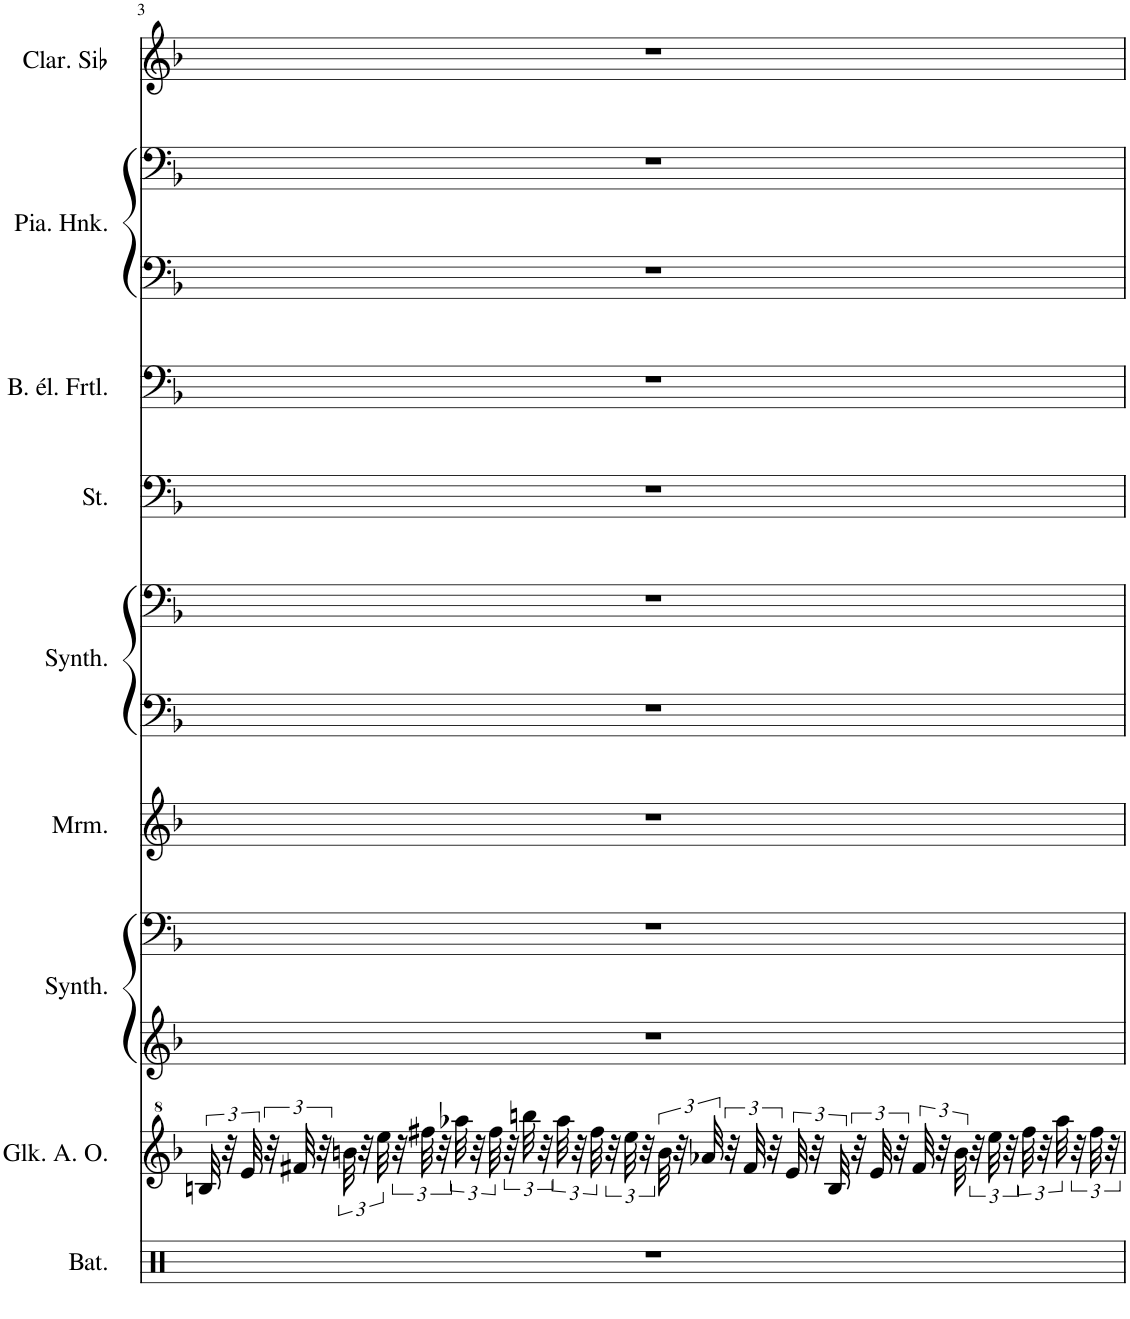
**kern	**kern	**kern	**kern	**kern	**kern	**kern	**kern	**kern	**kern	**kern	**kern
*part9	*part8	*part7	*part7	*part6	*part5	*part5	*part4	*part3	*part2	*part2	*part1
*staff12	*staff11	*staff10	*staff9	*staff8	*staff7	*staff6	*staff5	*staff4	*staff3	*staff2	*staff1
*I"Batterie	*I"Glockenspiel Alto Orff	*I"Synthétiseur de cuivres	*	*I"Marimba (double portée)	*I"Synthétiseur Pad	*	*I"Cordes	*I"Basse électrique fretless	*I"Piano Honky Tonk, We Are Th	*	*I"Clarinette en Sib
*I'Bat.	*I'Glk. A. O.	*I'Synth.	*	*I'Mrm.	*I'Synth.	*	*	*I'B. él. Frtl.	*I'Pia. Hnk.	*	*I'Clar. Sib
!!LO:PB:g=z
*clefX	*clefG^2	*clefG2	*clefF4	*clefG2	*clefF4	*clefF4	*clefF4	*clefF4	*clefF4	*clefF4	*clefG2
*	*	*	*	*	*	*	*	*Trd7c12	*	*	*Trd1c2
*k[]	*k[b-]	*k[b-]	*k[b-]	*k[b-]	*k[b-]	*k[b-]	*k[b-]	*k[b-]	*k[b-]	*k[b-]	*k[b-]
*M4/4	*M4/4	*M4/4	*M4/4	*M4/4	*M4/4	*M4/4	*M4/4	*M4/4	*M4/4	*M4/4	*M4/4
=3	=3	=3	=3	=3	=3	=3	=3	=3	=3	=3	=3
1r	48bn/	1r	1r	1r	1r	1r	1r	1r	1r	1r	1r
.	48r	.	.	.	.	.	.	.	.	.	.
.	48ee/	.	.	.	.	.	.	.	.	.	.
.	48r	.	.	.	.	.	.	.	.	.	.
.	48ff#X/	.	.	.	.	.	.	.	.	.	.
.	48r	.	.	.	.	.	.	.	.	.	.
.	48bbn\	.	.	.	.	.	.	.	.	.	.
.	48r	.	.	.	.	.	.	.	.	.	.
.	48eee\	.	.	.	.	.	.	.	.	.	.
.	48r	.	.	.	.	.	.	.	.	.	.
.	48fff#X\	.	.	.	.	.	.	.	.	.	.
.	48r	.	.	.	.	.	.	.	.	.	.
.	48aaa-X\	.	.	.	.	.	.	.	.	.	.
.	48r	.	.	.	.	.	.	.	.	.	.
.	48fff#\	.	.	.	.	.	.	.	.	.	.
.	48r	.	.	.	.	.	.	.	.	.	.
.	48bbbn\	.	.	.	.	.	.	.	.	.	.
.	48r	.	.	.	.	.	.	.	.	.	.
.	48aaa-\	.	.	.	.	.	.	.	.	.	.
.	48r	.	.	.	.	.	.	.	.	.	.
.	48fff#\	.	.	.	.	.	.	.	.	.	.
.	48r	.	.	.	.	.	.	.	.	.	.
.	48eee\	.	.	.	.	.	.	.	.	.	.
.	48r	.	.	.	.	.	.	.	.	.	.
.	48bb\	.	.	.	.	.	.	.	.	.	.
.	48r	.	.	.	.	.	.	.	.	.	.
.	48aa-X/	.	.	.	.	.	.	.	.	.	.
.	48r	.	.	.	.	.	.	.	.	.	.
.	48ff#/	.	.	.	.	.	.	.	.	.	.
.	48r	.	.	.	.	.	.	.	.	.	.
.	48ee/	.	.	.	.	.	.	.	.	.	.
.	48r	.	.	.	.	.	.	.	.	.	.
.	48b/	.	.	.	.	.	.	.	.	.	.
.	48r	.	.	.	.	.	.	.	.	.	.
.	48ee/	.	.	.	.	.	.	.	.	.	.
.	48r	.	.	.	.	.	.	.	.	.	.
.	48ff#/	.	.	.	.	.	.	.	.	.	.
.	48r	.	.	.	.	.	.	.	.	.	.
.	48bb\	.	.	.	.	.	.	.	.	.	.
.	48r	.	.	.	.	.	.	.	.	.	.
.	48eee\	.	.	.	.	.	.	.	.	.	.
.	48r	.	.	.	.	.	.	.	.	.	.
.	48fff#\	.	.	.	.	.	.	.	.	.	.
.	48r	.	.	.	.	.	.	.	.	.	.
.	48aaa-\	.	.	.	.	.	.	.	.	.	.
.	48r	.	.	.	.	.	.	.	.	.	.
.	48fff#\	.	.	.	.	.	.	.	.	.	.
.	48r	.	.	.	.	.	.	.	.	.	.
=	=	=	=	=	=	=	=	=	=	=	=
*-	*-	*-	*-	*-	*-	*-	*-	*-	*-	*-	*-
